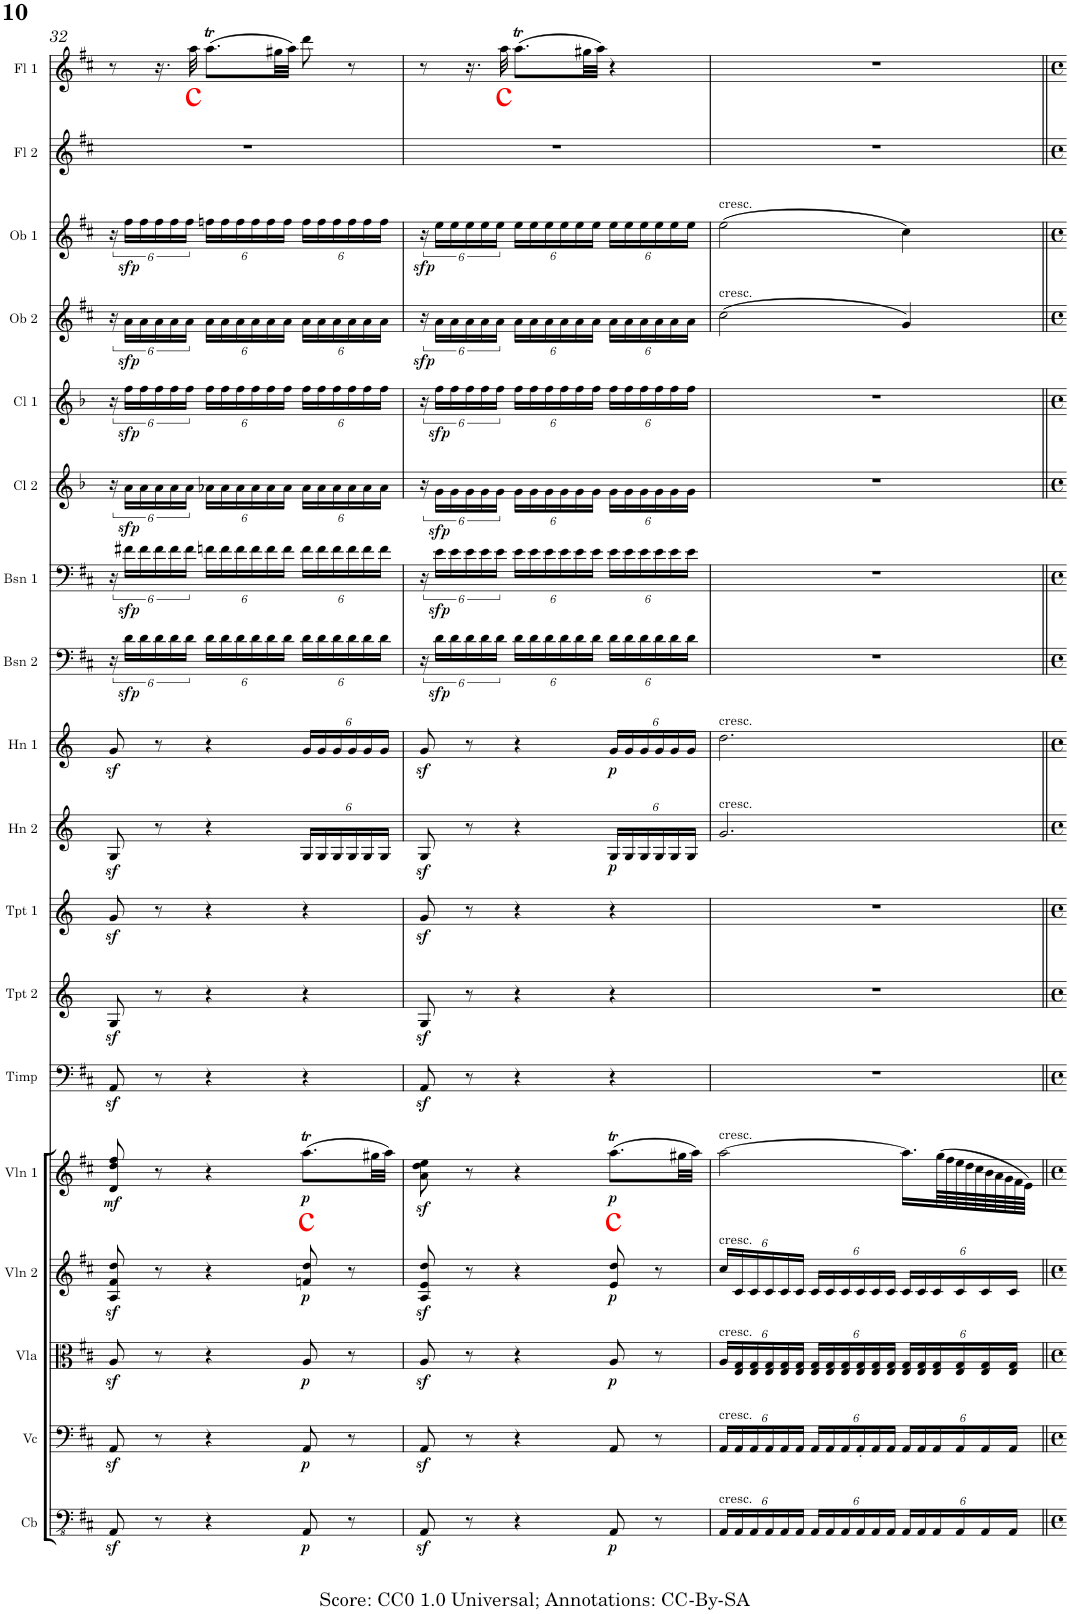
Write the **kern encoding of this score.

**kern	**dynam	**kern	**dynam	**kern	**dynam	**kern	**dynam	**kern	**text	**dynam	**kern	**kern	**kern	**kern	**dynam	**kern	**dynam	**kern	**dynam	**kern	**dynam	**kern	**dynam	**kern	**dynam	**kern	**dynam	**kern	**dynam	**kern	**kern	**text
*part18	*part18	*part17	*part17	*part16	*part16	*part15	*part15	*part14	*part14	*part14	*part13	*part12	*part11	*part10	*part10	*part9	*part9	*part8	*part8	*part7	*part7	*part6	*part6	*part5	*part5	*part4	*part4	*part3	*part3	*part2	*part1	*part1
*staff18	*staff18	*staff17	*staff17	*staff16	*staff16	*staff15	*staff15	*staff14	*staff14	*staff14	*staff13	*staff12	*staff11	*staff10	*staff10	*staff9	*staff9	*staff8	*staff8	*staff7	*staff7	*staff6	*staff6	*staff5	*staff5	*staff4	*staff4	*staff3	*staff3	*staff2	*staff1	*staff1
*I"Contrabass	*	*I"Violoncello	*	*I"Viola	*	*I"Violin 2	*	*I"Violin 1	*	*	*I"Timpani	*I"D Trumpet 2	*I"D Trumpet 1	*I"D Horn 2	*	*I"D Horn 1	*	*I"Bassoon 2	*	*I"Bassoon 1	*	*I"A Clarinet 2	*	*I"A Clarinet 1	*	*I"Oboe 2	*	*I"Oboe 1	*	*I"Flute 2	*I"Flute 1	*
*I'Cb	*	*I'Vc	*	*I'Vla	*	*I'Vln 2	*	*I'Vln 1	*	*	*I'Timp	*I'Tpt 2	*I'Tpt 1	*I'Hn 2	*	*I'Hn 1	*	*I'Bsn 2	*	*I'Bsn 1	*	*I'Cl 2	*	*I'Cl 1	*	*I'Ob 2	*	*I'Ob 1	*	*I'Fl 2	*I'Fl 1	*
!!LO:PB:g=z
*clefFv4	*	*clefF4	*	*clefC3	*	*clefG2	*	*clefG2	*	*	*clefF4	*clefG2	*clefG2	*clefG2	*	*clefG2	*	*clefF4	*	*clefF4	*	*clefG2	*	*clefG2	*	*clefG2	*	*clefG2	*	*clefG2	*clefG2	*
*	*	*	*	*	*	*	*	*	*	*	*	*Trd-1c-2	*Trd-1c-2	*Trd6c10	*	*Trd6c10	*	*	*	*	*	*Trd2c3	*	*Trd2c3	*	*	*	*	*	*	*	*
*k[f#c#]	*	*k[f#c#]	*	*k[f#c#]	*	*k[f#c#]	*	*k[f#c#]	*	*	*k[f#c#]	*k[]	*k[]	*k[]	*	*k[]	*	*k[f#c#]	*	*k[f#c#]	*	*k[b-]	*	*k[b-]	*	*k[f#c#]	*	*k[f#c#]	*	*k[f#c#]	*k[f#c#]	*
*M3/4	*	*M3/4	*	*M3/4	*	*M3/4	*	*M3/4	*	*	*M3/4	*M3/4	*M3/4	*M3/4	*	*M3/4	*	*M3/4	*	*M3/4	*	*M3/4	*	*M3/4	*	*M3/4	*	*M3/4	*	*M3/4	*M3/4	*
=32	=32	=32	=32	=32	=32	=32	=32	=32	=32	=32	=32	=32	=32	=32	=32	=32	=32	=32	=32	=32	=32	=32	=32	=32	=32	=32	=32	=32	=32	=32	=32	=32
!	!	!	!	!	!	!	!	!	!	!LO:DY:b	!	!	!	!	!	!	!	!	!	!	!	!	!	!	!	!	!	!	!	!	!	!
8AAAz</	.	8AAz</	.	8Az</	.	8A/z< 8f#/z< 8dd/z<	.	8d/ 8dd/ 8ff#/	.	mf	8AAz</	8Gz</	8gz</	8Gz</	.	8gz</	.	24r	.	24r	.	24r	.	24r	.	24r	.	24r	.	2.r	8r	.
!	!	!	!	!	!	!	!	!	!	!	!	!	!	!	!	!	!	!	!LO:DY:b	!	!LO:DY:b	!	!LO:DY:b	!	!LO:DY:b	!	!LO:DY:b	!	!LO:DY:b	!	!	!
.	.	.	.	.	.	.	.	.	.	.	.	.	.	.	.	.	.	24d\LL	sfp	24f#X\LL	sfp	24a\LL	sfp	24ff\LL	sfp	24a\LL	sfp	24ff#\LL	sfp	.	.	.
.	.	.	.	.	.	.	.	.	.	.	.	.	.	.	.	.	.	24d\	.	24f#\	.	24a\	.	24ff\	.	24a\	.	24ff#\	.	.	.	.
8r	.	8r	.	8r	.	8r	.	8r	.	.	8r	8r	8r	8r	.	8r	.	24d\	.	24f#\	.	24a\	.	24ff\	.	24a\	.	24ff#\	.	.	16.r	.
.	.	.	.	.	.	.	.	.	.	.	.	.	.	.	.	.	.	24d\	.	24f#\	.	24a\	.	24ff\	.	24a\	.	24ff#\	.	.	.	.
.	.	.	.	.	.	.	.	.	.	.	.	.	.	.	.	.	.	24d\JJ	.	24f#\JJ	.	24a\JJ	.	24ff\JJ	.	24a\JJ	.	24ff#\JJ	.	.	.	.
!	!	!	!	!	!	!	!	!	!	!	!	!	!	!	!	!	!	!	!	!	!	!	!	!	!	!	!	!	!	!	!	!LO:LY:b:color=#FF0000
.	.	.	.	.	.	.	.	.	.	.	.	.	.	.	.	.	.	.	.	.	.	.	.	.	.	.	.	.	.	.	32aa\	c
*	*	*	*	*	*	*	*	*	*	*	*	*	*	*	*	*	*	*Xbrackettup	*	*Xbrackettup	*	*Xbrackettup	*	*Xbrackettup	*	*Xbrackettup	*	*Xbrackettup	*	*	*	*
4r	.	4r	.	4r	.	4r	.	4r	.	.	4r	4r	4r	4r	.	4r	.	24d\LL	.	24fn\LL	.	24a-X\LL	.	24ff\LL	.	24a\LL	.	24ffn\LL	.	.	(8.aaT\L	.
.	.	.	.	.	.	.	.	.	.	.	.	.	.	.	.	.	.	24d\	.	24f\	.	24a-\	.	24ff\	.	24a\	.	24ff\	.	.	.	.
.	.	.	.	.	.	.	.	.	.	.	.	.	.	.	.	.	.	24d\	.	24f\	.	24a-\	.	24ff\	.	24a\	.	24ff\	.	.	.	.
.	.	.	.	.	.	.	.	.	.	.	.	.	.	.	.	.	.	24d\	.	24f\	.	24a-\	.	24ff\	.	24a\	.	24ff\	.	.	.	.
.	.	.	.	.	.	.	.	.	.	.	.	.	.	.	.	.	.	24d\	.	24f\	.	24a-\	.	24ff\	.	24a\	.	24ff\	.	.	.	.
.	.	.	.	.	.	.	.	.	.	.	.	.	.	.	.	.	.	.	.	.	.	.	.	.	.	.	.	.	.	.	32gg#X\LL	.
.	.	.	.	.	.	.	.	.	.	.	.	.	.	.	.	.	.	24d\JJ	.	24f\JJ	.	24a-\JJ	.	24ff\JJ	.	24a\JJ	.	24ff\JJ	.	.	.	.
.	.	.	.	.	.	.	.	.	.	.	.	.	.	.	.	.	.	.	.	.	.	.	.	.	.	.	.	.	.	.	32aa\JJJ)	.
!	!	!	!	!	!	!	!	!	!LO:LY:b:color=#FF0000	!	!	!	!	!	!	!	!	!	!	!	!	!	!	!	!	!	!	!	!	!	!	!
*	*	*	*	*	*	*	*	*	*	*	*	*	*	*Xbrackettup	*	*Xbrackettup	*	*	*	*	*	*	*	*	*	*	*	*	*	*	*	*
!	!LO:DY:b	!	!LO:DY:b	!	!LO:DY:b	!	!LO:DY:b	!	!	!LO:DY:b	!	!	!	!	!	!	!	!	!	!	!	!	!	!	!	!	!	!	!	!	!	!
8AAA/	p	8AA/	p	8A/	p	8fn/ 8dd/	p	(8.aaT\L	c	p	4r	4r	4r	24G/LL	.	24g/LL	.	24d\LL	.	24f\LL	.	24a-\LL	.	24ff\LL	.	24a\LL	.	24ff\LL	.	.	8ddd\	.
.	.	.	.	.	.	.	.	.	.	.	.	.	.	24G/	.	24g/	.	24d\	.	24f\	.	24a-\	.	24ff\	.	24a\	.	24ff\	.	.	.	.
.	.	.	.	.	.	.	.	.	.	.	.	.	.	24G/	.	24g/	.	24d\	.	24f\	.	24a-\	.	24ff\	.	24a\	.	24ff\	.	.	.	.
8r	.	8r	.	8r	.	8r	.	.	.	.	.	.	.	24G/	.	24g/	.	24d\	.	24f\	.	24a-\	.	24ff\	.	24a\	.	24ff\	.	.	8r	.
.	.	.	.	.	.	.	.	.	.	.	.	.	.	24G/	.	24g/	.	24d\	.	24f\	.	24a-\	.	24ff\	.	24a\	.	24ff\	.	.	.	.
.	.	.	.	.	.	.	.	32gg#X\LL	.	.	.	.	.	.	.	.	.	.	.	.	.	.	.	.	.	.	.	.	.	.	.	.
.	.	.	.	.	.	.	.	.	.	.	.	.	.	24G/JJ	.	24g/JJ	.	24d\JJ	.	24f\JJ	.	24a-\JJ	.	24ff\JJ	.	24a\JJ	.	24ff\JJ	.	.	.	.
.	.	.	.	.	.	.	.	32aa\JJJ)	.	.	.	.	.	.	.	.	.	.	.	.	.	.	.	.	.	.	.	.	.	.	.	.
=33	=33	=33	=33	=33	=33	=33	=33	=33	=33	=33	=33	=33	=33	=33	=33	=33	=33	=33	=33	=33	=33	=33	=33	=33	=33	=33	=33	=33	=33	=33	=33	=33
*	*	*	*	*	*	*	*	*	*	*	*	*	*	*	*	*	*	*brackettup	*	*brackettup	*	*brackettup	*	*brackettup	*	*brackettup	*	*brackettup	*	*	*	*
!	!	!	!	!	!	!	!	!	!	!	!	!	!	!	!	!	!	!	!	!	!	!	!	!	!	!	!LO:DY:b	!	!LO:DY:b	!	!	!
8AAAz</	.	8AAz</	.	8Az</	.	8A/z< 8e/z< 8dd/z<	.	8a\z< 8dd\z< 8ee\z<	.	.	8AAz</	8Gz</	8gz</	8Gz</	.	8gz</	.	24r	.	24r	.	24r	.	24r	.	24r	sfp	24r	sfp	2.r	8r	.
!	!	!	!	!	!	!	!	!	!	!	!	!	!	!	!	!	!	!	!LO:DY:b	!	!LO:DY:b	!	!LO:DY:b	!	!LO:DY:b	!	!	!	!	!	!	!
.	.	.	.	.	.	.	.	.	.	.	.	.	.	.	.	.	.	24d\LL	sfp	24e\LL	sfp	24g\LL	sfp	24ff\LL	sfp	24a\LL	.	24ee\LL	.	.	.	.
.	.	.	.	.	.	.	.	.	.	.	.	.	.	.	.	.	.	24d\	.	24e\	.	24g\	.	24ff\	.	24a\	.	24ee\	.	.	.	.
8r	.	8r	.	8r	.	8r	.	8r	.	.	8r	8r	8r	8r	.	8r	.	24d\	.	24e\	.	24g\	.	24ff\	.	24a\	.	24ee\	.	.	16.r	.
.	.	.	.	.	.	.	.	.	.	.	.	.	.	.	.	.	.	24d\	.	24e\	.	24g\	.	24ff\	.	24a\	.	24ee\	.	.	.	.
.	.	.	.	.	.	.	.	.	.	.	.	.	.	.	.	.	.	24d\JJ	.	24e\JJ	.	24g\JJ	.	24ff\JJ	.	24a\JJ	.	24ee\JJ	.	.	.	.
!	!	!	!	!	!	!	!	!	!	!	!	!	!	!	!	!	!	!	!	!	!	!	!	!	!	!	!	!	!	!	!	!LO:LY:b:color=#FF0000
.	.	.	.	.	.	.	.	.	.	.	.	.	.	.	.	.	.	.	.	.	.	.	.	.	.	.	.	.	.	.	32aa\	c
*	*	*	*	*	*	*	*	*	*	*	*	*	*	*	*	*	*	*Xbrackettup	*	*Xbrackettup	*	*Xbrackettup	*	*Xbrackettup	*	*Xbrackettup	*	*Xbrackettup	*	*	*	*
4r	.	4r	.	4r	.	4r	.	4r	.	.	4r	4r	4r	4r	.	4r	.	24d\LL	.	24e\LL	.	24g\LL	.	24ff\LL	.	24a\LL	.	24ee\LL	.	.	(8.aaT\L	.
.	.	.	.	.	.	.	.	.	.	.	.	.	.	.	.	.	.	24d\	.	24e\	.	24g\	.	24ff\	.	24a\	.	24ee\	.	.	.	.
.	.	.	.	.	.	.	.	.	.	.	.	.	.	.	.	.	.	24d\	.	24e\	.	24g\	.	24ff\	.	24a\	.	24ee\	.	.	.	.
.	.	.	.	.	.	.	.	.	.	.	.	.	.	.	.	.	.	24d\	.	24e\	.	24g\	.	24ff\	.	24a\	.	24ee\	.	.	.	.
.	.	.	.	.	.	.	.	.	.	.	.	.	.	.	.	.	.	24d\	.	24e\	.	24g\	.	24ff\	.	24a\	.	24ee\	.	.	.	.
.	.	.	.	.	.	.	.	.	.	.	.	.	.	.	.	.	.	.	.	.	.	.	.	.	.	.	.	.	.	.	32gg#X\LL	.
.	.	.	.	.	.	.	.	.	.	.	.	.	.	.	.	.	.	24d\JJ	.	24e\JJ	.	24g\JJ	.	24ff\JJ	.	24a\JJ	.	24ee\JJ	.	.	.	.
.	.	.	.	.	.	.	.	.	.	.	.	.	.	.	.	.	.	.	.	.	.	.	.	.	.	.	.	.	.	.	32aa\JJJ)	.
!	!LO:DY:b	!	!	!	!LO:DY:b	!	!LO:DY:b	!	!LO:LY:b:color=#FF0000	!LO:DY:b	!	!	!	!	!LO:DY:b	!	!LO:DY:b	!	!	!	!	!	!	!	!	!	!	!	!	!	!	!
8AAA/	p	8AA/	.	8A/	p	8e/ 8dd/	p	(8.aaT\L	c	p	4r	4r	4r	24G/LL	p	24g/LL	p	24d\LL	.	24e\LL	.	24g\LL	.	24ff\LL	.	24a\LL	.	24ee\LL	.	.	4r	.
.	.	.	.	.	.	.	.	.	.	.	.	.	.	24G/	.	24g/	.	24d\	.	24e\	.	24g\	.	24ff\	.	24a\	.	24ee\	.	.	.	.
.	.	.	.	.	.	.	.	.	.	.	.	.	.	24G/	.	24g/	.	24d\	.	24e\	.	24g\	.	24ff\	.	24a\	.	24ee\	.	.	.	.
8r	.	8r	.	8r	.	8r	.	.	.	.	.	.	.	24G/	.	24g/	.	24d\	.	24e\	.	24g\	.	24ff\	.	24a\	.	24ee\	.	.	.	.
.	.	.	.	.	.	.	.	.	.	.	.	.	.	24G/	.	24g/	.	24d\	.	24e\	.	24g\	.	24ff\	.	24a\	.	24ee\	.	.	.	.
.	.	.	.	.	.	.	.	32gg#X\LL	.	.	.	.	.	.	.	.	.	.	.	.	.	.	.	.	.	.	.	.	.	.	.	.
.	.	.	.	.	.	.	.	.	.	.	.	.	.	24G/JJ	.	24g/JJ	.	24d\JJ	.	24e\JJ	.	24g\JJ	.	24ff\JJ	.	24a\JJ	.	24ee\JJ	.	.	.	.
.	.	.	.	.	.	.	.	32aa\JJJ)	.	.	.	.	.	.	.	.	.	.	.	.	.	.	.	.	.	.	.	.	.	.	.	.
=34	=34	=34	=34	=34	=34	=34	=34	=34	=34	=34	=34	=34	=34	=34	=34	=34	=34	=34	=34	=34	=34	=34	=34	=34	=34	=34	=34	=34	=34	=34	=34	=34
*Xbrackettup	*	*Xbrackettup	*	*Xbrackettup	*	*Xbrackettup	*	*	*	*	*	*	*	*	*	*	*	*	*	*	*	*	*	*	*	*	*	*	*	*	*	*
!	!	!	!	!	!	!	!	!	!	!	!	!	!	!	!	!	!	!	!	!	!	!	!	!	!	!	!	!LO:TX:a:t=cresc.	!	!	!	!
!	!	!	!	!	!	!	!	!	!	!	!	!	!	!	!	!	!	!	!	!	!	!	!	!	!	!LO:TX:a:t=cresc.	!	!	!	!	!	!
!	!	!	!	!	!	!	!	!	!	!	!	!	!	!	!	!LO:TX:a:t=cresc.	!	!	!	!	!	!	!	!	!	!	!	!	!	!	!	!
!	!	!	!	!	!	!	!	!	!	!	!	!	!	!LO:TX:a:t=cresc.	!	!	!	!	!	!	!	!	!	!	!	!	!	!	!	!	!	!
!	!	!	!	!	!	!	!	!LO:TX:a:t=cresc.	!	!	!	!	!	!	!	!	!	!	!	!	!	!	!	!	!	!	!	!	!	!	!	!
!	!	!	!	!	!	!LO:TX:a:t=cresc.	!	!	!	!	!	!	!	!	!	!	!	!	!	!	!	!	!	!	!	!	!	!	!	!	!	!
!	!	!	!	!LO:TX:a:t=cresc.	!	!	!	!	!	!	!	!	!	!	!	!	!	!	!	!	!	!	!	!	!	!	!	!	!	!	!	!
!	!	!LO:TX:a:t=cresc.	!	!	!	!	!	!	!	!	!	!	!	!	!	!	!	!	!	!	!	!	!	!	!	!	!	!	!	!	!	!
!LO:TX:a:t=cresc.	!	!	!	!	!	!	!	!	!	!	!	!	!	!	!	!	!	!	!	!	!	!	!	!	!	!	!	!	!	!	!	!
24AAA/LL	.	24AA/LL	.	24A/LL	.	24cc#/LL	.	[2aa\	.	.	2.r	2.r	2.r	2.g/	.	2.dd\	.	2.r	.	2.r	.	2.r	.	2.r	.	(2cc#\	.	(2ee\	.	2.r	2.r	.
24AAA/	.	24AA/	.	24E/ 24G/	.	24c#/	.	.	.	.	.	.	.	.	.	.	.	.	.	.	.	.	.	.	.	.	.	.	.	.	.	.
24AAA/	.	24AA/	.	24E/ 24G/	.	24c#/	.	.	.	.	.	.	.	.	.	.	.	.	.	.	.	.	.	.	.	.	.	.	.	.	.	.
24AAA/	.	24AA/	.	24E/ 24G/	.	24c#/	.	.	.	.	.	.	.	.	.	.	.	.	.	.	.	.	.	.	.	.	.	.	.	.	.	.
24AAA/	.	24AA/	.	24E/ 24G/	.	24c#/	.	.	.	.	.	.	.	.	.	.	.	.	.	.	.	.	.	.	.	.	.	.	.	.	.	.
24AAA/JJ	.	24AA/JJ	.	24E/ 24G/JJ	.	24c#/JJ	.	.	.	.	.	.	.	.	.	.	.	.	.	.	.	.	.	.	.	.	.	.	.	.	.	.
24AAA/LL	.	24AA/LL	.	24E/ 24G/LL	.	24c#/LL	.	.	.	.	.	.	.	.	.	.	.	.	.	.	.	.	.	.	.	.	.	.	.	.	.	.
24AAA/	.	24AA/	.	24E/ 24G/	.	24c#/	.	.	.	.	.	.	.	.	.	.	.	.	.	.	.	.	.	.	.	.	.	.	.	.	.	.
24AAA/	.	24AA/	.	24E/ 24G/	.	24c#/	.	.	.	.	.	.	.	.	.	.	.	.	.	.	.	.	.	.	.	.	.	.	.	.	.	.
24AAA/	.	24AA'/	.	24E/ 24G/	.	24c#/	.	.	.	.	.	.	.	.	.	.	.	.	.	.	.	.	.	.	.	.	.	.	.	.	.	.
24AAA/	.	24AA/	.	24E/ 24G/	.	24c#/	.	.	.	.	.	.	.	.	.	.	.	.	.	.	.	.	.	.	.	.	.	.	.	.	.	.
24AAA/JJ	.	24AA/JJ	.	24E/ 24G/JJ	.	24c#/JJ	.	.	.	.	.	.	.	.	.	.	.	.	.	.	.	.	.	.	.	.	.	.	.	.	.	.
24AAA/LL	.	24AA/LL	.	24E/ 24G/LL	.	24c#/LL	.	16.aa\LL]	.	.	.	.	.	.	.	.	.	.	.	.	.	.	.	.	.	4g/)	.	4cc#\)	.	.	.	.
24AAA/	.	24AA/	.	24E/ 24G/	.	24c#/	.	.	.	.	.	.	.	.	.	.	.	.	.	.	.	.	.	.	.	.	.	.	.	.	.	.
24AAA/	.	24AA/	.	24E/ 24G/	.	24c#/	.	.	.	.	.	.	.	.	.	.	.	.	.	.	.	.	.	.	.	.	.	.	.	.	.	.
.	.	.	.	.	.	.	.	(64gg\LL	.	.	.	.	.	.	.	.	.	.	.	.	.	.	.	.	.	.	.	.	.	.	.	.
.	.	.	.	.	.	.	.	64ff#\	.	.	.	.	.	.	.	.	.	.	.	.	.	.	.	.	.	.	.	.	.	.	.	.
24AAA/	.	24AA/	.	24E/ 24G/	.	24c#/	.	64ee\	.	.	.	.	.	.	.	.	.	.	.	.	.	.	.	.	.	.	.	.	.	.	.	.
.	.	.	.	.	.	.	.	64dd\	.	.	.	.	.	.	.	.	.	.	.	.	.	.	.	.	.	.	.	.	.	.	.	.
.	.	.	.	.	.	.	.	64cc#\	.	.	.	.	.	.	.	.	.	.	.	.	.	.	.	.	.	.	.	.	.	.	.	.
24AAA/	.	24AA/	.	24E/ 24G/	.	24c#/	.	.	.	.	.	.	.	.	.	.	.	.	.	.	.	.	.	.	.	.	.	.	.	.	.	.
.	.	.	.	.	.	.	.	64b\	.	.	.	.	.	.	.	.	.	.	.	.	.	.	.	.	.	.	.	.	.	.	.	.
.	.	.	.	.	.	.	.	64a\	.	.	.	.	.	.	.	.	.	.	.	.	.	.	.	.	.	.	.	.	.	.	.	.
.	.	.	.	.	.	.	.	64g\	.	.	.	.	.	.	.	.	.	.	.	.	.	.	.	.	.	.	.	.	.	.	.	.
24AAA/JJ	.	24AA/JJ	.	24E/ 24G/JJ	.	24c#/JJ	.	.	.	.	.	.	.	.	.	.	.	.	.	.	.	.	.	.	.	.	.	.	.	.	.	.
.	.	.	.	.	.	.	.	64f#\	.	.	.	.	.	.	.	.	.	.	.	.	.	.	.	.	.	.	.	.	.	.	.	.
.	.	.	.	.	.	.	.	64e\JJJJ)	.	.	.	.	.	.	.	.	.	.	.	.	.	.	.	.	.	.	.	.	.	.	.	.
=||	=||	=||	=||	=||	=||	=||	=||	=||	=||	=||	=||	=||	=||	=||	=||	=||	=||	=||	=||	=||	=||	=||	=||	=||	=||	=||	=||	=||	=||	=||	=||	=||
*-	*-	*-	*-	*-	*-	*-	*-	*-	*-	*-	*-	*-	*-	*-	*-	*-	*-	*-	*-	*-	*-	*-	*-	*-	*-	*-	*-	*-	*-	*-	*-	*-
